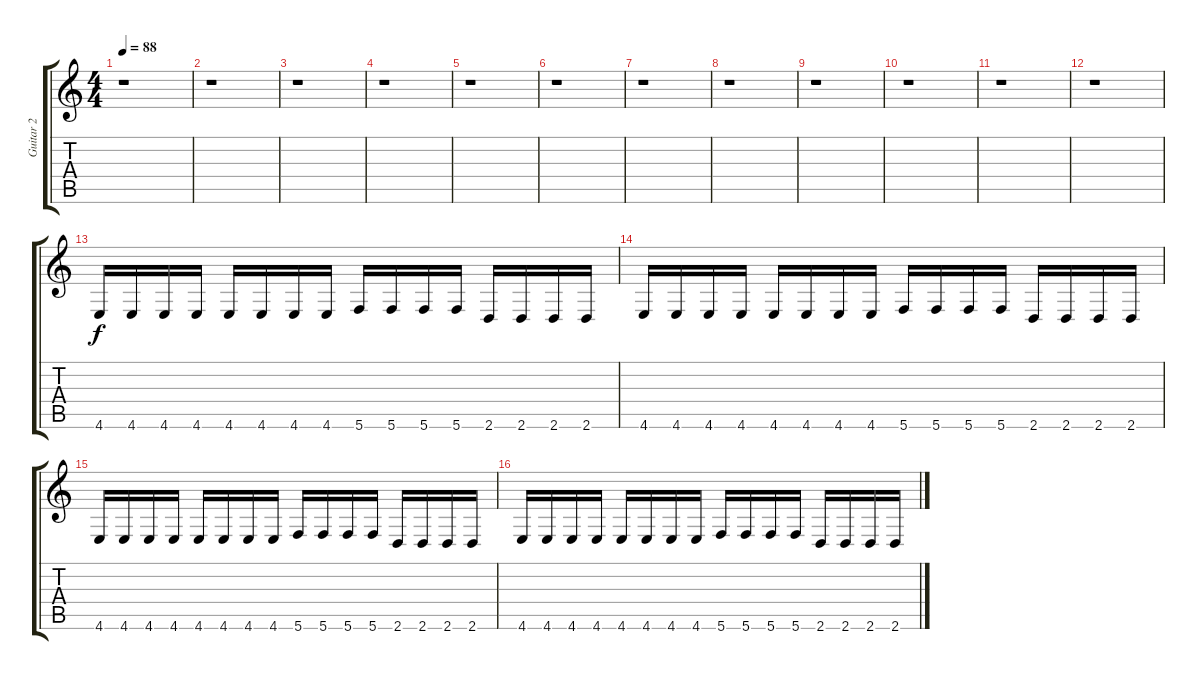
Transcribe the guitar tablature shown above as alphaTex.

\track ("Guitar 2" "Guitar 2") {instrument electricguitarmuted}
\staff {score tabs}
\tuning (D4 A3 F3 C3 G2 C2) {hide}
\ts (4 4)
\tempo 88
\clef g2
\ks c
r.1{dy f} |
r.1 |
r.1 |
r.1 |
r.1 |
r.1 |
r.1 |
r.1 |
r.1 |
r.1 |
r.1 |
r.1 |
4.6.16 4.6.16 4.6.16 4.6.16 4.6.16 4.6.16 4.6.16 4.6.16 5.6.16 5.6.16 5.6.16 5.6.16 2.6.16 2.6.16 2.6.16 2.6.16 |
4.6.16 4.6.16 4.6.16 4.6.16 4.6.16 4.6.16 4.6.16 4.6.16 5.6.16 5.6.16 5.6.16 5.6.16 2.6.16 2.6.16 2.6.16 2.6.16 |
4.6.16 4.6.16 4.6.16 4.6.16 4.6.16 4.6.16 4.6.16 4.6.16 5.6.16 5.6.16 5.6.16 5.6.16 2.6.16 2.6.16 2.6.16 2.6.16 |
4.6.16 4.6.16 4.6.16 4.6.16 4.6.16 4.6.16 4.6.16 4.6.16 5.6.16 5.6.16 5.6.16 5.6.16 2.6.16 2.6.16 2.6.16 2.6.16
